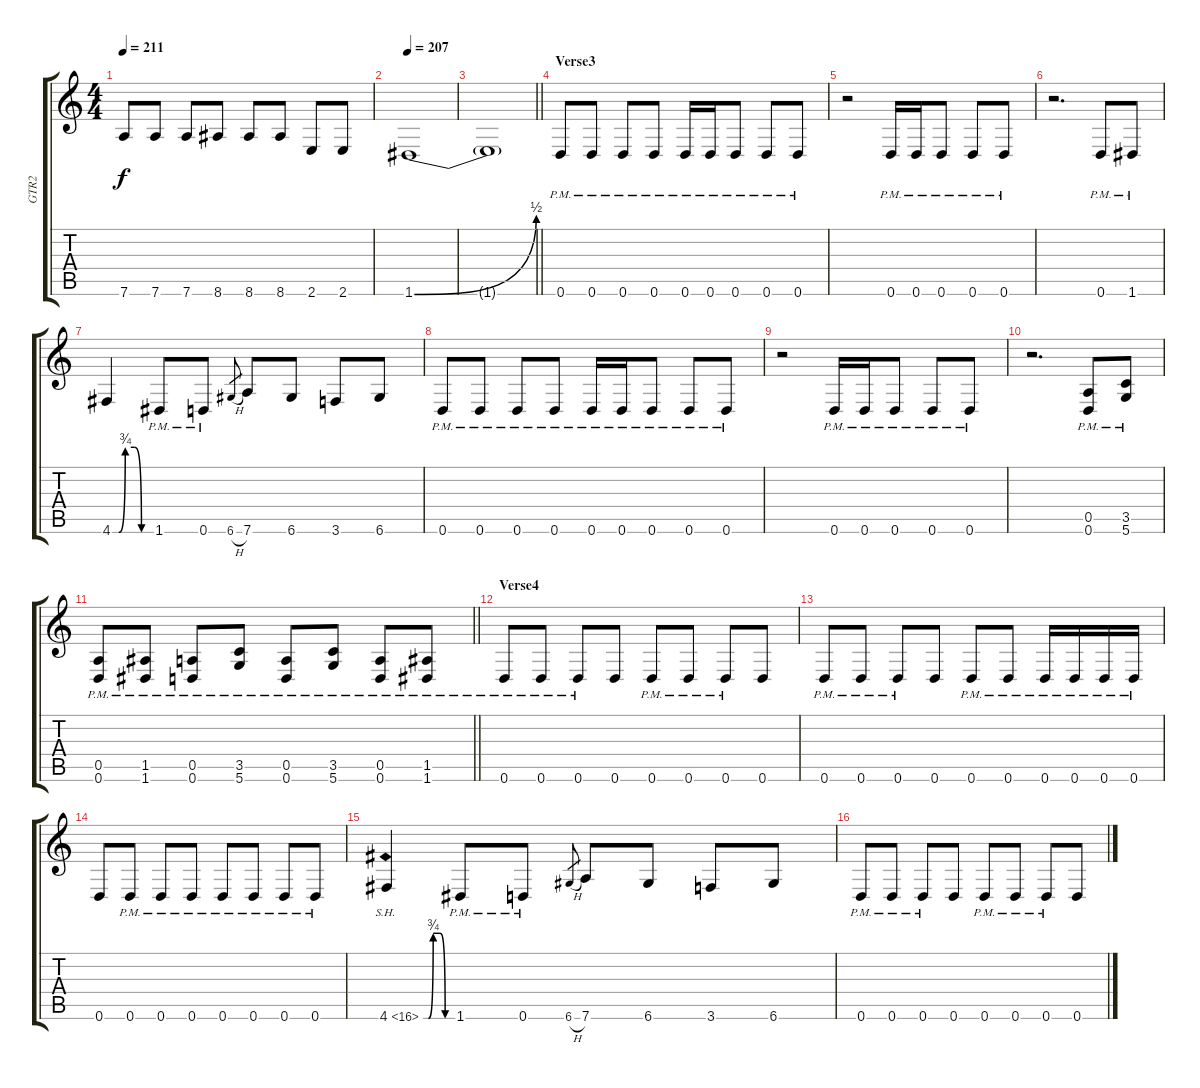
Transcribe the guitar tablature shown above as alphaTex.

\track ("GTR2" "GTR2") {instrument distortionguitar}
\staff {score tabs}
\tuning (E4 B3 G3 D3 A2 D2) {hide}
\ts (4 4)
\tempo 211
\clef g2
\ks c
7.6.8{dy f} 7.6.8 7.6.8 8.6.8 8.6.8 8.6.8 2.6.8 2.6.8 |
\tempo 207
1.6{be (bend 0 0 60 2)}.1 |
\barLineRight lightlight
1.6{t}.1 |
\section ("" "Verse3")
0.6{pm}.8 0.6{pm}.8 0.6{pm}.8 0.6{pm}.8 0.6{pm}.16 0.6{pm}.16 0.6{pm}.8 0.6{pm}.8 0.6{pm}.8 |
r.2 0.6{pm}.16 0.6{pm}.16 0.6{pm}.8 0.6{pm}.8 0.6{pm}.8 |
r.2{d} 0.6{pm}.8 1.6{pm}.8 |
4.6{be (custom 0 0 10 0 20 3 34 3 45 0 60 0)}.4 1.6{pm}.8 0.6{pm}.8 6.6{h}.8{gr} 7.6.8 6.6.8 3.6.8 6.6.8 |
0.6{pm}.8 0.6{pm}.8 0.6{pm}.8 0.6{pm}.8 0.6{pm}.16 0.6{pm}.16 0.6{pm}.8 0.6{pm}.8 0.6{pm}.8 |
r.2 0.6{pm}.16 0.6{pm}.16 0.6{pm}.8 0.6{pm}.8 0.6{pm}.8 |
r.2{d} (0.5{pm} 0.6{pm}).8 (3.5{pm} 5.6{pm}).8 |
\barLineRight lightlight
(0.5{pm} 0.6{pm}).8 (1.5{pm} 1.6{pm}).8 (0.5{pm} 0.6{pm}).8 (3.5{pm} 5.6{pm}).8 (0.5{pm} 0.6{pm}).8 (3.5{pm} 5.6{pm}).8 (0.5{pm} 0.6{pm}).8 (1.5{pm} 1.6{pm}).8 |
\section ("" "Verse4")
0.6{pm}.8 0.6{pm}.8 0.6{pm}.8 0.6.8 0.6{pm}.8 0.6{pm}.8 0.6{pm}.8 0.6.8 |
0.6{pm}.8 0.6{pm}.8 0.6{pm}.8 0.6.8 0.6{pm}.8 0.6{pm}.8 0.6{pm}.16 0.6{pm}.16 0.6{pm}.16 0.6{pm}.16 |
0.6.8 0.6{pm}.8 0.6{pm}.8 0.6{pm}.8 0.6{pm}.8 0.6{pm}.8 0.6{pm}.8 0.6{pm}.8 |
4.6{be (custom 0 0 10 0 20 3 34 3 45 0 60 0) sh 12}.4 1.6{pm}.8 0.6{pm}.8 6.6{h}.8{gr} 7.6.8 6.6.8 3.6.8 6.6.8 |
0.6{pm}.8 0.6{pm}.8 0.6{pm}.8 0.6.8 0.6{pm}.8 0.6{pm}.8 0.6{pm}.8 0.6.8
